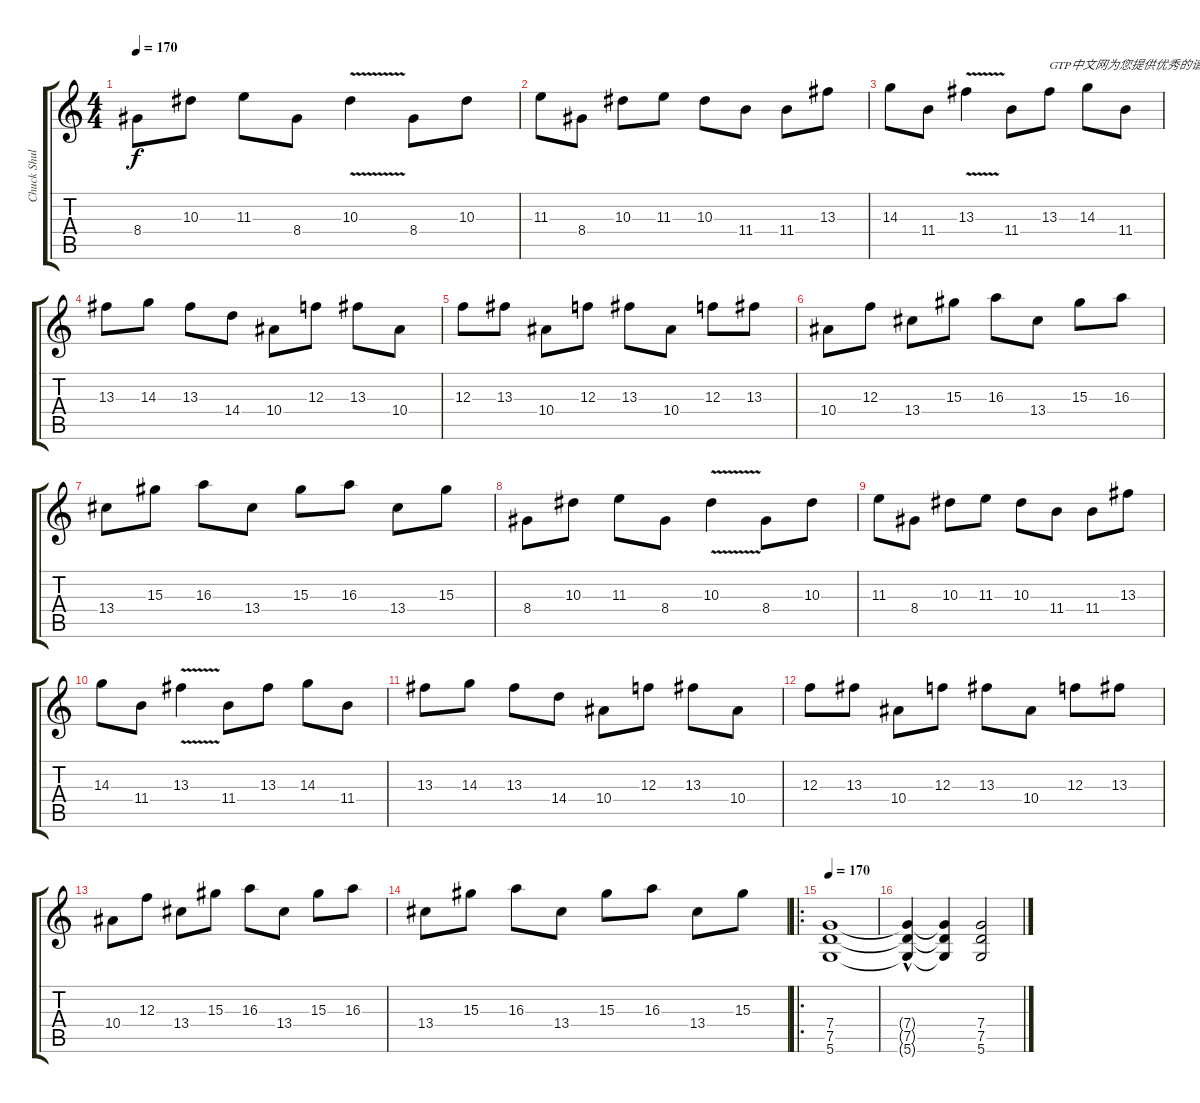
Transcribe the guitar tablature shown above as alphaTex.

\track ("Chuck Shuldiner" "Chuck Shul") {instrument distortionguitar}
\staff {score tabs}
\tuning (D4 A3 F3 C3 G2 D2) {hide}
\ts (4 4)
\tempo 170
\tempo 180
\tempo 170
\clef g2
\ks c
8.4.8{dy f instrument distortionguitar} 10.3.8 11.3.8 8.4.8 10.3{v}.4 8.4.8 10.3.8 |
11.3.8 8.4.8 10.3.8 11.3.8 10.3.8 11.4.8 11.4.8 13.3.8 |
14.3.8 11.4.8 13.3{v}.4 11.4.8 13.3.8{txt "GTP中文网为您提供优秀的谱子"} 14.3.8 11.4.8 |
13.3.8 14.3.8 13.3.8 14.4.8 10.4.8 12.3.8 13.3.8 10.4.8 |
12.3.8 13.3.8 10.4.8 12.3.8 13.3.8 10.4.8 12.3.8 13.3.8 |
10.4.8 12.3.8 13.4.8 15.3.8 16.3.8 13.4.8 15.3.8 16.3.8 |
13.4.8 15.3.8 16.3.8 13.4.8 15.3.8 16.3.8 13.4.8 15.3.8 |
8.4.8 10.3.8 11.3.8 8.4.8 10.3{v}.4 8.4.8 10.3.8 |
11.3.8 8.4.8 10.3.8 11.3.8 10.3.8 11.4.8 11.4.8 13.3.8 |
14.3.8 11.4.8 13.3{v}.4 11.4.8 13.3.8 14.3.8 11.4.8 |
13.3.8 14.3.8 13.3.8 14.4.8 10.4.8 12.3.8 13.3.8 10.4.8 |
12.3.8 13.3.8 10.4.8 12.3.8 13.3.8 10.4.8 12.3.8 13.3.8 |
10.4.8 12.3.8 13.4.8 15.3.8 16.3.8 13.4.8 15.3.8 16.3.8 |
13.4.8 15.3.8 16.3.8 13.4.8 15.3.8 16.3.8 13.4.8 15.3.8 |
\ro
\tempo 170
(7.4 7.5 5.6).1 |
(7.4{hac t} 7.5{hac t} 5.6{hac t}).4 (7.4{t} 7.5{t} 5.6{t}).4 (7.4 7.5 5.6).2
